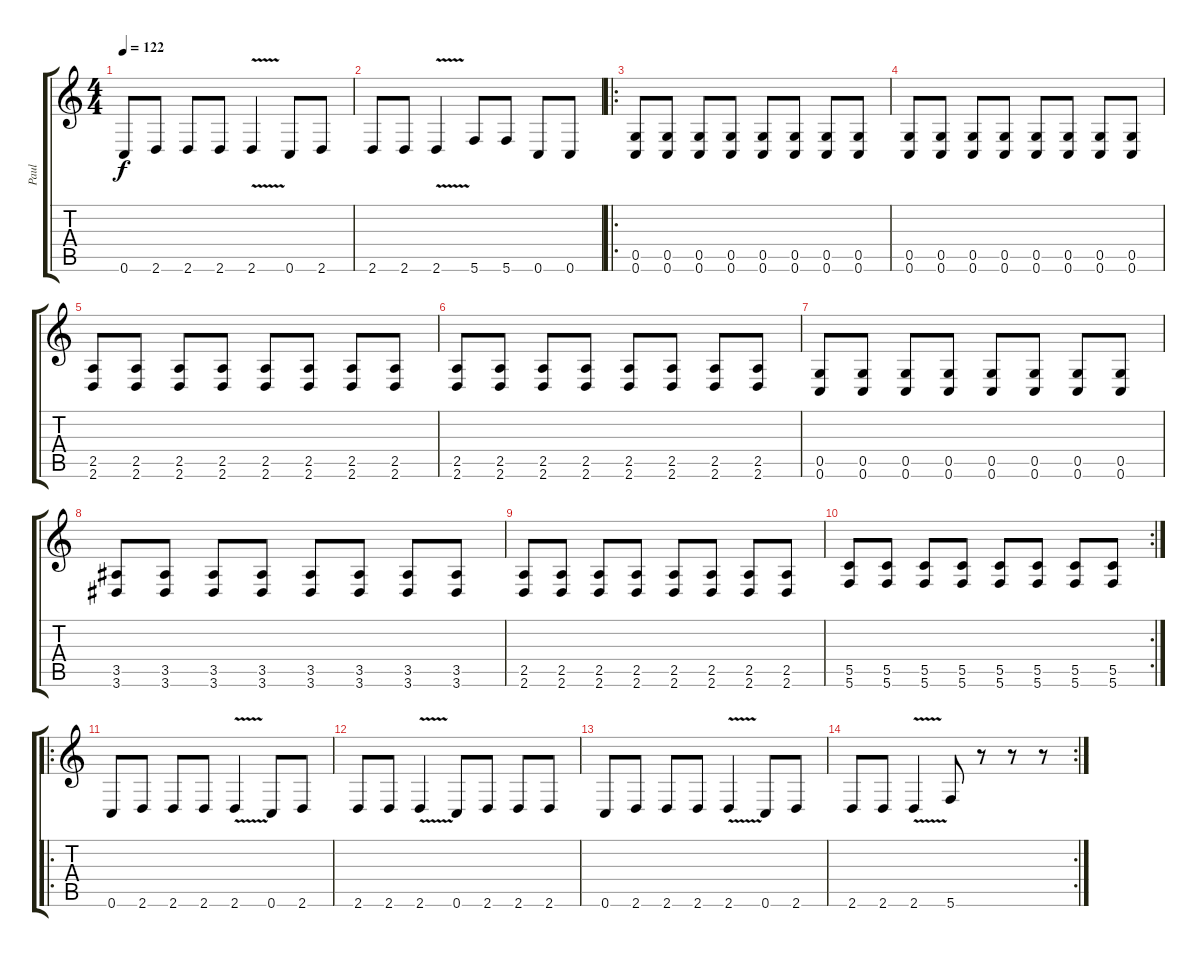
\track ("Paul " "Paul ") {instrument overdrivenguitar}
\staff {score tabs}
\tuning (D4 A3 F3 C3 G2 C2) {hide}
\ts (4 4)
\tempo 122
\clef g2
\ks c
0.6.8{dy f} 2.6.8 2.6.8 2.6.8 2.6{v}.4 0.6.8 2.6.8 |
2.6.8 2.6.8 2.6{v}.4 5.6.8 5.6.8 0.6.8 0.6.8 |
\ro
(0.5 0.6).8{instrument distortionguitar} (0.5 0.6).8 (0.5 0.6).8 (0.5 0.6).8 (0.5 0.6).8 (0.5 0.6).8 (0.5 0.6).8 (0.5 0.6).8 |
(0.5 0.6).8 (0.5 0.6).8 (0.5 0.6).8 (0.5 0.6).8 (0.5 0.6).8 (0.5 0.6).8 (0.5 0.6).8 (0.5 0.6).8 |
(2.5 2.6).8 (2.5 2.6).8 (2.5 2.6).8 (2.5 2.6).8 (2.5 2.6).8 (2.5 2.6).8 (2.5 2.6).8 (2.5 2.6).8 |
(2.5 2.6).8 (2.5 2.6).8 (2.5 2.6).8 (2.5 2.6).8 (2.5 2.6).8 (2.5 2.6).8 (2.5 2.6).8 (2.5 2.6).8 |
(0.5 0.6).8 (0.5 0.6).8 (0.5 0.6).8 (0.5 0.6).8 (0.5 0.6).8 (0.5 0.6).8 (0.5 0.6).8 (0.5 0.6).8 |
(3.5 3.6).8 (3.5 3.6).8 (3.5 3.6).8 (3.5 3.6).8 (3.5 3.6).8 (3.5 3.6).8 (3.5 3.6).8 (3.5 3.6).8 |
(2.5 2.6).8 (2.5 2.6).8 (2.5 2.6).8 (2.5 2.6).8 (2.5 2.6).8 (2.5 2.6).8 (2.5 2.6).8 (2.5 2.6).8 |
\rc 2
(5.5 5.6).8 (5.5 5.6).8 (5.5 5.6).8 (5.5 5.6).8 (5.5 5.6).8 (5.5 5.6).8 (5.5 5.6).8 (5.5 5.6).8 |
\ro
0.6.8 2.6.8 2.6.8 2.6.8 2.6{v}.4 0.6.8 2.6.8 |
2.6.8 2.6.8 2.6{v}.4 0.6.8 2.6.8 2.6.8 2.6.8 |
0.6.8 2.6.8 2.6.8 2.6.8 2.6{v}.4 0.6.8 2.6.8 |
\rc 2
2.6.8 2.6.8 2.6{v}.4 5.6.8 r.8 r.8 r.8
